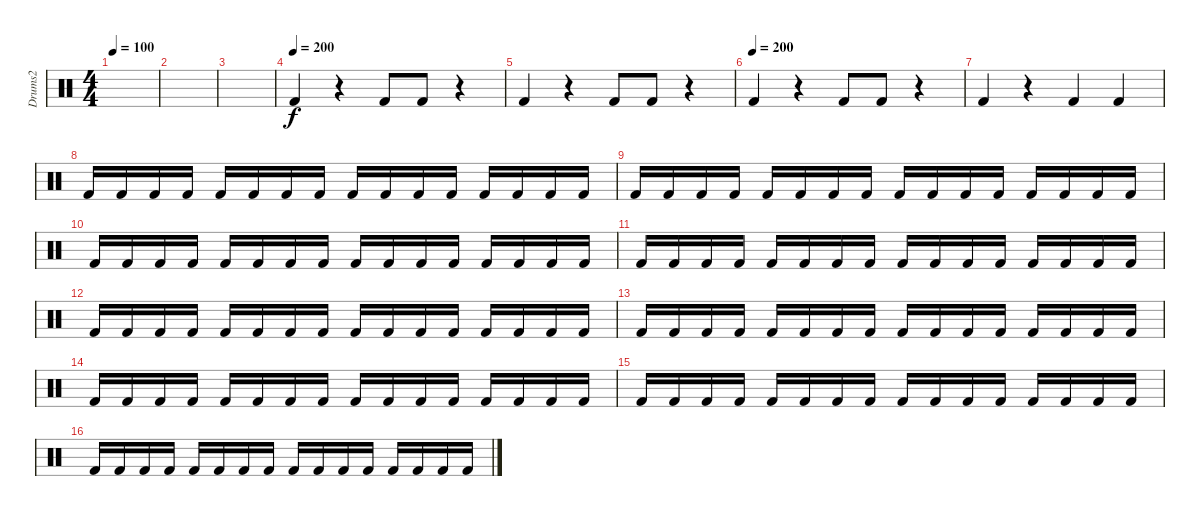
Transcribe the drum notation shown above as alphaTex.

\track ("Drums2" "Drums2") {instrument percussion}
\staff {score}
\articulation defaults
\ts (4 4)
\tempo 100
\clef neutral
\ks c
|
|
|
\tempo (200)
"Kick (hit) 2".4{dy f} r.4 "Kick (hit) 2".8 "Kick (hit) 2".8 r.4 |
"Kick (hit) 2".4 r.4 "Kick (hit) 2".8 "Kick (hit) 2".8 r.4 |
\tempo (200)
"Kick (hit) 2".4 r.4 "Kick (hit) 2".8 "Kick (hit) 2".8 r.4 |
"Kick (hit) 2".4 r.4 "Kick (hit) 2".4 "Kick (hit) 2".4 |
"Kick (hit) 2".16 "Kick (hit) 2".16 "Kick (hit) 2".16 "Kick (hit) 2".16 "Kick (hit) 2".16 "Kick (hit) 2".16 "Kick (hit) 2".16 "Kick (hit) 2".16 "Kick (hit) 2".16 "Kick (hit) 2".16 "Kick (hit) 2".16 "Kick (hit) 2".16 "Kick (hit) 2".16 "Kick (hit) 2".16 "Kick (hit) 2".16 "Kick (hit) 2".16 |
"Kick (hit) 2".16 "Kick (hit) 2".16 "Kick (hit) 2".16 "Kick (hit) 2".16 "Kick (hit) 2".16 "Kick (hit) 2".16 "Kick (hit) 2".16 "Kick (hit) 2".16 "Kick (hit) 2".16 "Kick (hit) 2".16 "Kick (hit) 2".16 "Kick (hit) 2".16 "Kick (hit) 2".16 "Kick (hit) 2".16 "Kick (hit) 2".16 "Kick (hit) 2".16 |
"Kick (hit) 2".16 "Kick (hit) 2".16 "Kick (hit) 2".16 "Kick (hit) 2".16 "Kick (hit) 2".16 "Kick (hit) 2".16 "Kick (hit) 2".16 "Kick (hit) 2".16 "Kick (hit) 2".16 "Kick (hit) 2".16 "Kick (hit) 2".16 "Kick (hit) 2".16 "Kick (hit) 2".16 "Kick (hit) 2".16 "Kick (hit) 2".16 "Kick (hit) 2".16 |
"Kick (hit) 2".16 "Kick (hit) 2".16 "Kick (hit) 2".16 "Kick (hit) 2".16 "Kick (hit) 2".16 "Kick (hit) 2".16 "Kick (hit) 2".16 "Kick (hit) 2".16 "Kick (hit) 2".16 "Kick (hit) 2".16 "Kick (hit) 2".16 "Kick (hit) 2".16 "Kick (hit) 2".16 "Kick (hit) 2".16 "Kick (hit) 2".16 "Kick (hit) 2".16 |
"Kick (hit) 2".16 "Kick (hit) 2".16 "Kick (hit) 2".16 "Kick (hit) 2".16 "Kick (hit) 2".16 "Kick (hit) 2".16 "Kick (hit) 2".16 "Kick (hit) 2".16 "Kick (hit) 2".16 "Kick (hit) 2".16 "Kick (hit) 2".16 "Kick (hit) 2".16 "Kick (hit) 2".16 "Kick (hit) 2".16 "Kick (hit) 2".16 "Kick (hit) 2".16 |
"Kick (hit) 2".16 "Kick (hit) 2".16 "Kick (hit) 2".16 "Kick (hit) 2".16 "Kick (hit) 2".16 "Kick (hit) 2".16 "Kick (hit) 2".16 "Kick (hit) 2".16 "Kick (hit) 2".16 "Kick (hit) 2".16 "Kick (hit) 2".16 "Kick (hit) 2".16 "Kick (hit) 2".16 "Kick (hit) 2".16 "Kick (hit) 2".16 "Kick (hit) 2".16 |
"Kick (hit) 2".16 "Kick (hit) 2".16 "Kick (hit) 2".16 "Kick (hit) 2".16 "Kick (hit) 2".16 "Kick (hit) 2".16 "Kick (hit) 2".16 "Kick (hit) 2".16 "Kick (hit) 2".16 "Kick (hit) 2".16 "Kick (hit) 2".16 "Kick (hit) 2".16 "Kick (hit) 2".16 "Kick (hit) 2".16 "Kick (hit) 2".16 "Kick (hit) 2".16 |
"Kick (hit) 2".16 "Kick (hit) 2".16 "Kick (hit) 2".16 "Kick (hit) 2".16 "Kick (hit) 2".16 "Kick (hit) 2".16 "Kick (hit) 2".16 "Kick (hit) 2".16 "Kick (hit) 2".16 "Kick (hit) 2".16 "Kick (hit) 2".16 "Kick (hit) 2".16 "Kick (hit) 2".16 "Kick (hit) 2".16 "Kick (hit) 2".16 "Kick (hit) 2".16 |
"Kick (hit) 2".16 "Kick (hit) 2".16 "Kick (hit) 2".16 "Kick (hit) 2".16 "Kick (hit) 2".16 "Kick (hit) 2".16 "Kick (hit) 2".16 "Kick (hit) 2".16 "Kick (hit) 2".16 "Kick (hit) 2".16 "Kick (hit) 2".16 "Kick (hit) 2".16 "Kick (hit) 2".16 "Kick (hit) 2".16 "Kick (hit) 2".16 "Kick (hit) 2".16
